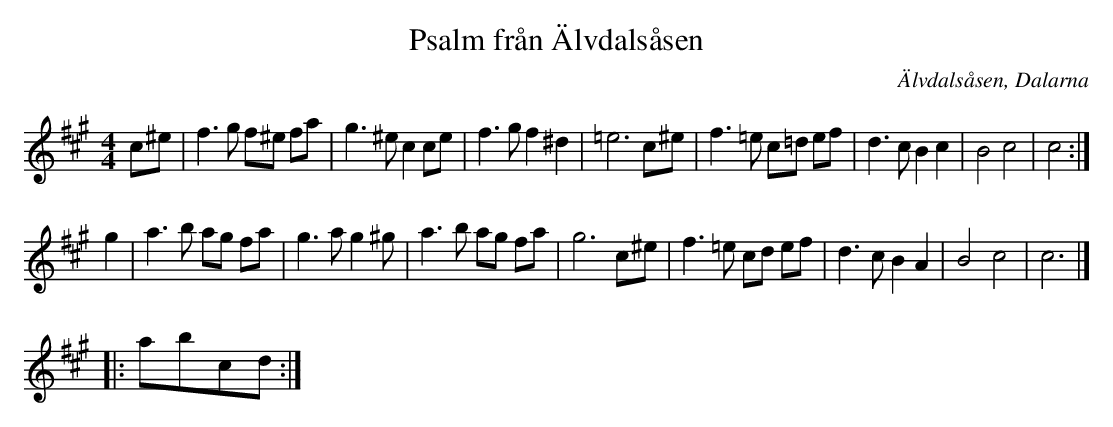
X:1
T:Psalm från Älvdalsåsen
O:Älvdalsåsen, Dalarna
M:4/4
L:1/8
K:A
c^e | f3 g f^e fa | g3 ^e c2 ce | f3 g f2 ^d2 | =e6 c^e | f3=e c=d ef | d3c B2 c2 | B4c4 | c4 :|]
g2 | a3b ag fa | g3ag2^g | a3b ag fa | g6 c^e | f3=e cd ef| d3c B2A2 | B4 c4| c6 |]
|: abcd :|
